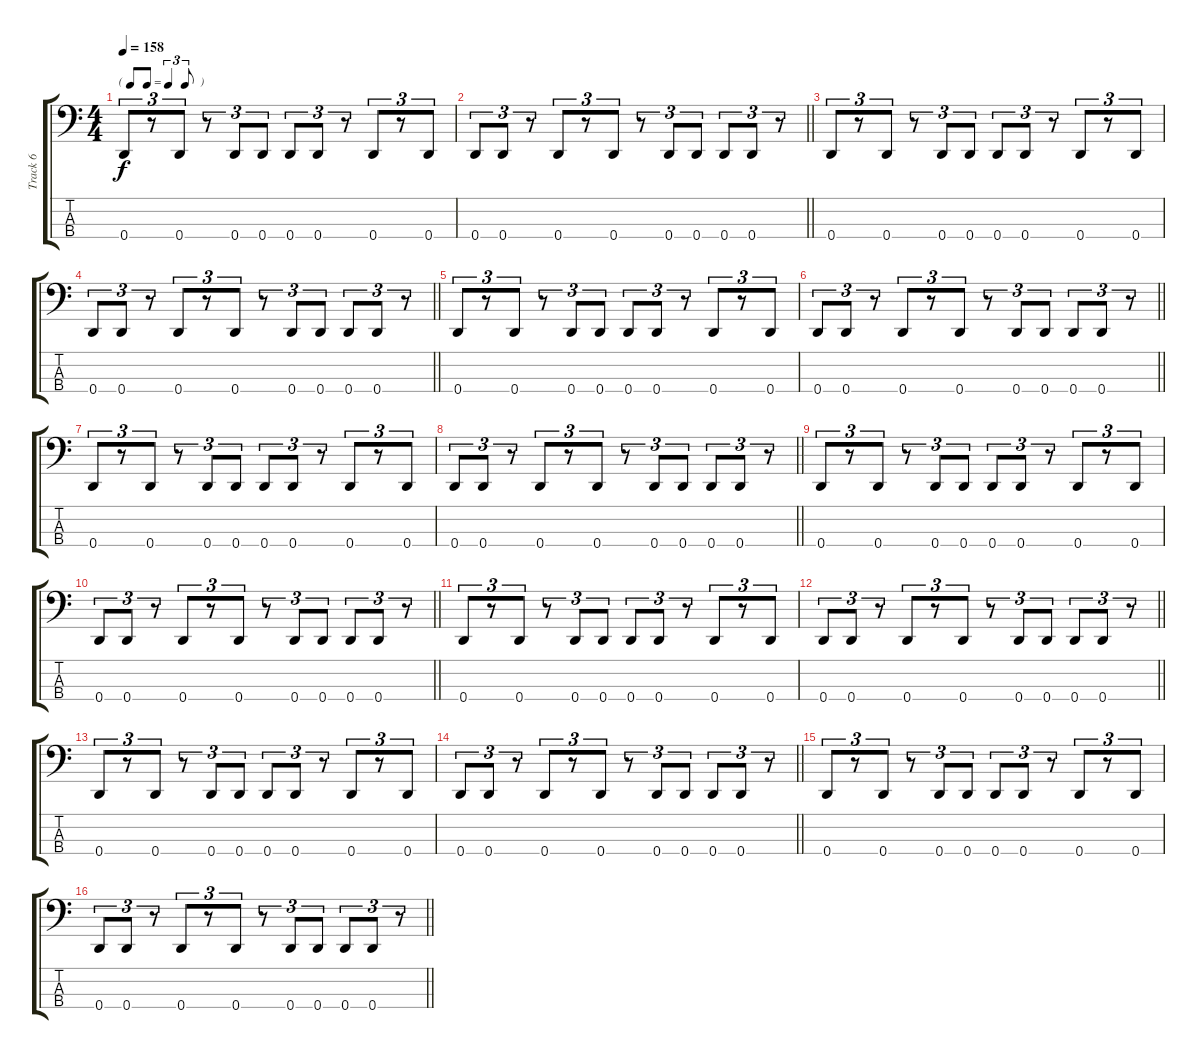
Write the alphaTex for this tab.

\track ("Track 6" "Track 6") {instrument electricbassfinger}
\staff {score tabs}
\tuning (G2 D2 A1 D1) {hide}
\ts (4 4)
\tf triplet8th
\tempo 158
\clef f4
\ks c
0.4.8{tu (3 2) dy f} r.8{tu (3 2)} 0.4.8{tu (3 2)} r.8{tu (3 2)} 0.4.8{tu (3 2)} 0.4.8{tu (3 2)} 0.4.8{tu (3 2)} 0.4.8{tu (3 2)} r.8{tu (3 2)} 0.4.8{tu (3 2)} r.8{tu (3 2)} 0.4.8{tu (3 2)} |
\barLineRight lightlight
0.4.8{tu (3 2)} 0.4.8{tu (3 2)} r.8{tu (3 2)} 0.4.8{tu (3 2)} r.8{tu (3 2)} 0.4.8{tu (3 2)} r.8{tu (3 2)} 0.4.8{tu (3 2)} 0.4.8{tu (3 2)} 0.4.8{tu (3 2)} 0.4.8{tu (3 2)} r.8{tu (3 2)} |
0.4.8{tu (3 2)} r.8{tu (3 2)} 0.4.8{tu (3 2)} r.8{tu (3 2)} 0.4.8{tu (3 2)} 0.4.8{tu (3 2)} 0.4.8{tu (3 2)} 0.4.8{tu (3 2)} r.8{tu (3 2)} 0.4.8{tu (3 2)} r.8{tu (3 2)} 0.4.8{tu (3 2)} |
\barLineRight lightlight
0.4.8{tu (3 2)} 0.4.8{tu (3 2)} r.8{tu (3 2)} 0.4.8{tu (3 2)} r.8{tu (3 2)} 0.4.8{tu (3 2)} r.8{tu (3 2)} 0.4.8{tu (3 2)} 0.4.8{tu (3 2)} 0.4.8{tu (3 2)} 0.4.8{tu (3 2)} r.8{tu (3 2)} |
0.4.8{tu (3 2)} r.8{tu (3 2)} 0.4.8{tu (3 2)} r.8{tu (3 2)} 0.4.8{tu (3 2)} 0.4.8{tu (3 2)} 0.4.8{tu (3 2)} 0.4.8{tu (3 2)} r.8{tu (3 2)} 0.4.8{tu (3 2)} r.8{tu (3 2)} 0.4.8{tu (3 2)} |
\barLineRight lightlight
0.4.8{tu (3 2)} 0.4.8{tu (3 2)} r.8{tu (3 2)} 0.4.8{tu (3 2)} r.8{tu (3 2)} 0.4.8{tu (3 2)} r.8{tu (3 2)} 0.4.8{tu (3 2)} 0.4.8{tu (3 2)} 0.4.8{tu (3 2)} 0.4.8{tu (3 2)} r.8{tu (3 2)} |
0.4.8{tu (3 2)} r.8{tu (3 2)} 0.4.8{tu (3 2)} r.8{tu (3 2)} 0.4.8{tu (3 2)} 0.4.8{tu (3 2)} 0.4.8{tu (3 2)} 0.4.8{tu (3 2)} r.8{tu (3 2)} 0.4.8{tu (3 2)} r.8{tu (3 2)} 0.4.8{tu (3 2)} |
\barLineRight lightlight
0.4.8{tu (3 2)} 0.4.8{tu (3 2)} r.8{tu (3 2)} 0.4.8{tu (3 2)} r.8{tu (3 2)} 0.4.8{tu (3 2)} r.8{tu (3 2)} 0.4.8{tu (3 2)} 0.4.8{tu (3 2)} 0.4.8{tu (3 2)} 0.4.8{tu (3 2)} r.8{tu (3 2)} |
0.4.8{tu (3 2)} r.8{tu (3 2)} 0.4.8{tu (3 2)} r.8{tu (3 2)} 0.4.8{tu (3 2)} 0.4.8{tu (3 2)} 0.4.8{tu (3 2)} 0.4.8{tu (3 2)} r.8{tu (3 2)} 0.4.8{tu (3 2)} r.8{tu (3 2)} 0.4.8{tu (3 2)} |
\barLineRight lightlight
0.4.8{tu (3 2)} 0.4.8{tu (3 2)} r.8{tu (3 2)} 0.4.8{tu (3 2)} r.8{tu (3 2)} 0.4.8{tu (3 2)} r.8{tu (3 2)} 0.4.8{tu (3 2)} 0.4.8{tu (3 2)} 0.4.8{tu (3 2)} 0.4.8{tu (3 2)} r.8{tu (3 2)} |
0.4.8{tu (3 2)} r.8{tu (3 2)} 0.4.8{tu (3 2)} r.8{tu (3 2)} 0.4.8{tu (3 2)} 0.4.8{tu (3 2)} 0.4.8{tu (3 2)} 0.4.8{tu (3 2)} r.8{tu (3 2)} 0.4.8{tu (3 2)} r.8{tu (3 2)} 0.4.8{tu (3 2)} |
\barLineRight lightlight
0.4.8{tu (3 2)} 0.4.8{tu (3 2)} r.8{tu (3 2)} 0.4.8{tu (3 2)} r.8{tu (3 2)} 0.4.8{tu (3 2)} r.8{tu (3 2)} 0.4.8{tu (3 2)} 0.4.8{tu (3 2)} 0.4.8{tu (3 2)} 0.4.8{tu (3 2)} r.8{tu (3 2)} |
0.4.8{tu (3 2)} r.8{tu (3 2)} 0.4.8{tu (3 2)} r.8{tu (3 2)} 0.4.8{tu (3 2)} 0.4.8{tu (3 2)} 0.4.8{tu (3 2)} 0.4.8{tu (3 2)} r.8{tu (3 2)} 0.4.8{tu (3 2)} r.8{tu (3 2)} 0.4.8{tu (3 2)} |
\barLineRight lightlight
0.4.8{tu (3 2)} 0.4.8{tu (3 2)} r.8{tu (3 2)} 0.4.8{tu (3 2)} r.8{tu (3 2)} 0.4.8{tu (3 2)} r.8{tu (3 2)} 0.4.8{tu (3 2)} 0.4.8{tu (3 2)} 0.4.8{tu (3 2)} 0.4.8{tu (3 2)} r.8{tu (3 2)} |
0.4.8{tu (3 2)} r.8{tu (3 2)} 0.4.8{tu (3 2)} r.8{tu (3 2)} 0.4.8{tu (3 2)} 0.4.8{tu (3 2)} 0.4.8{tu (3 2)} 0.4.8{tu (3 2)} r.8{tu (3 2)} 0.4.8{tu (3 2)} r.8{tu (3 2)} 0.4.8{tu (3 2)} |
\barLineRight lightlight
0.4.8{tu (3 2)} 0.4.8{tu (3 2)} r.8{tu (3 2)} 0.4.8{tu (3 2)} r.8{tu (3 2)} 0.4.8{tu (3 2)} r.8{tu (3 2)} 0.4.8{tu (3 2)} 0.4.8{tu (3 2)} 0.4.8{tu (3 2)} 0.4.8{tu (3 2)} r.8{tu (3 2)}
